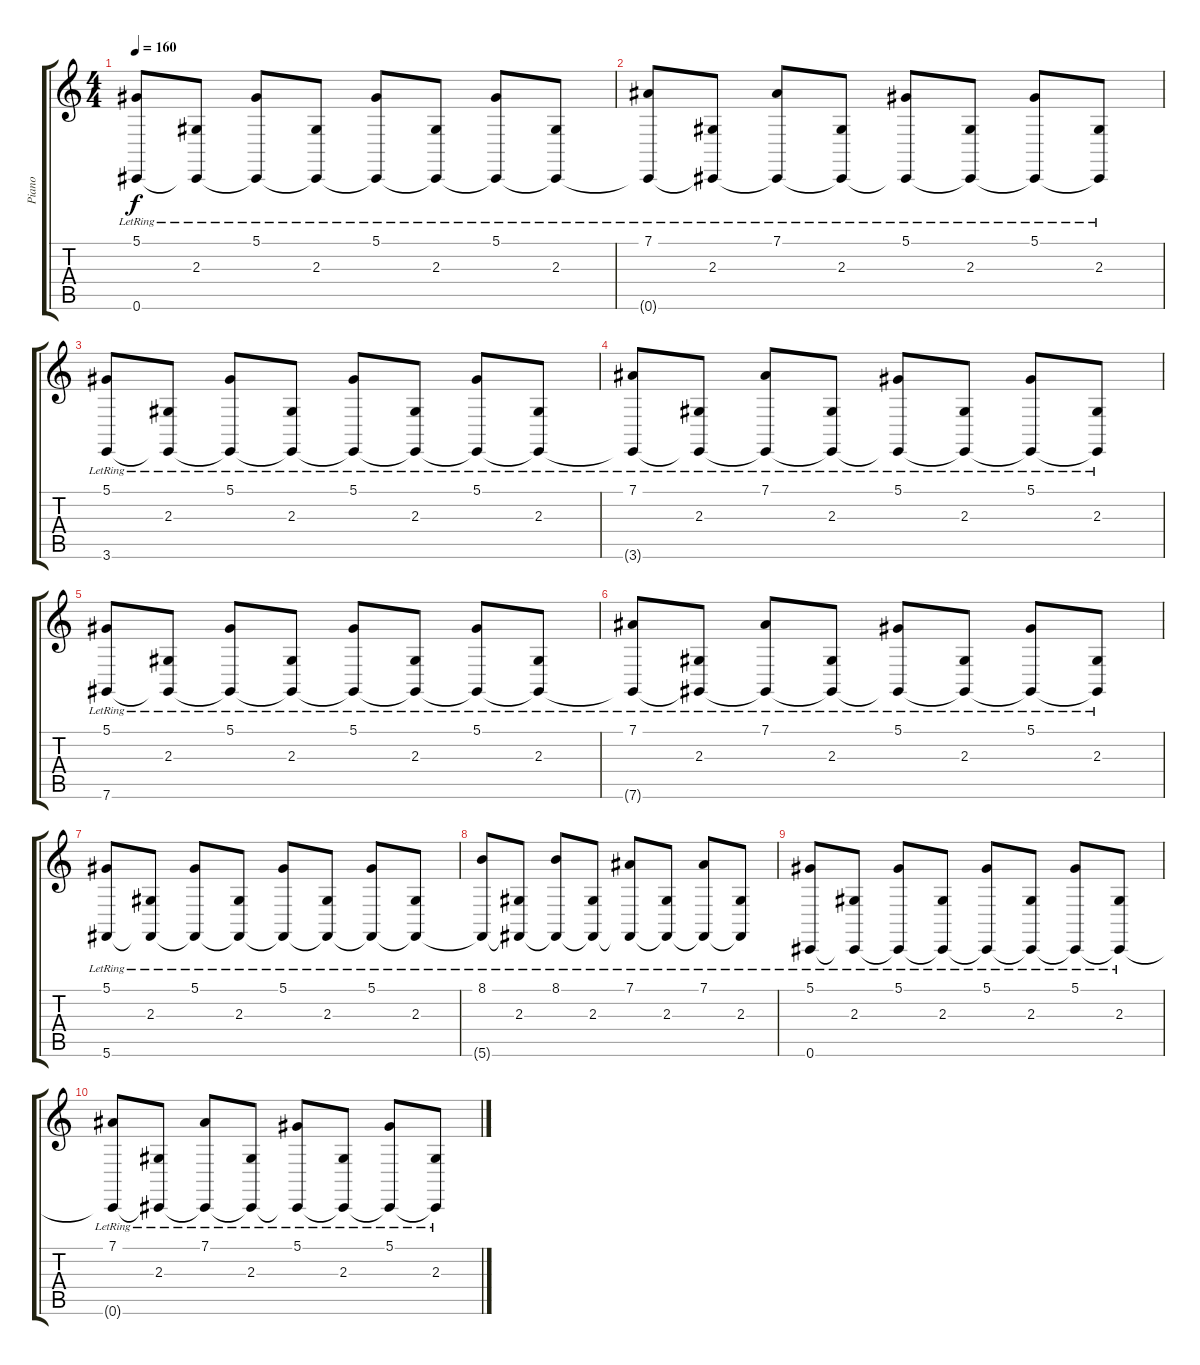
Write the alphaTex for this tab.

\track ("Piano" "Piano") {instrument acousticgrandpiano}
\staff {score tabs}
\tuning (Eb4 Bb3 Gb3 Db3 Ab2 Db2) {hide}
\ts (4 4)
\tempo 160
\clef g2
\ks c
(5.1{lr} 0.6{lr}).8{dy f} (2.3{lr} 0.6{t}).8 (5.1{lr} 0.6{t}).8 (2.3{lr} 0.6{t}).8 (5.1{lr} 0.6{t}).8 (2.3{lr} 0.6{t}).8 (5.1{lr} 0.6{t}).8 (2.3{lr} 0.6{t}).8 |
(7.1{lr} 0.6{t}).8 (2.3{lr} 0.6{t}).8 (7.1{lr} 0.6{t}).8 (2.3{lr} 0.6{t}).8 (5.1{lr} 0.6{t}).8 (2.3{lr} 0.6{t}).8 (5.1{lr} 0.6{t}).8 (2.3{lr} 0.6{t}).8 |
(5.1{lr} 3.6{lr}).8 (2.3{lr} 3.6{t}).8 (5.1{lr} 3.6{t}).8 (2.3{lr} 3.6{t}).8 (5.1{lr} 3.6{t}).8 (2.3{lr} 3.6{t}).8 (5.1{lr} 3.6{t}).8 (2.3{lr} 3.6{t}).8 |
(7.1{lr} 3.6{t}).8{volume 8} (2.3{lr} 3.6{t}).8 (7.1{lr} 3.6{t}).8 (2.3{lr} 3.6{t}).8 (5.1{lr} 3.6{t}).8 (2.3{lr} 3.6{t}).8 (5.1{lr} 3.6{t}).8 (2.3{lr} 3.6{t}).8 |
(5.1{lr} 7.6{lr}).8 (2.3{lr} 7.6{t}).8 (5.1{lr} 7.6{t}).8 (2.3{lr} 7.6{t}).8 (5.1{lr} 7.6{t}).8 (2.3{lr} 7.6{t}).8 (5.1{lr} 7.6{t}).8 (2.3{lr} 7.6{t}).8 |
(7.1{lr} 7.6{t}).8 (2.3{lr} 7.6{t}).8 (7.1{lr} 7.6{t}).8 (2.3{lr} 7.6{t}).8 (5.1{lr} 7.6{t}).8 (2.3{lr} 7.6{t}).8 (5.1{lr} 7.6{t}).8 (2.3{lr} 7.6{t}).8 |
(5.1{lr} 5.6{lr}).8 (2.3{lr} 5.6{t}).8 (5.1{lr} 5.6{t}).8 (2.3{lr} 5.6{t}).8 (5.1{lr} 5.6{t}).8 (2.3{lr} 5.6{t}).8 (5.1{lr} 5.6{t}).8 (2.3{lr} 5.6{t}).8 |
(8.1{lr} 5.6{t}).8{volume 0} (2.3{lr} 5.6{t}).8 (8.1{lr} 5.6{t}).8 (2.3{lr} 5.6{t}).8 (7.1{lr} 5.6{t}).8 (2.3{lr} 5.6{t}).8 (7.1{lr} 5.6{t}).8 (2.3{lr} 5.6{t}).8 |
(5.1{lr} 0.6{lr}).8 (2.3{lr} 0.6{t}).8 (5.1{lr} 0.6{t}).8 (2.3{lr} 0.6{t}).8 (5.1{lr} 0.6{t}).8 (2.3{lr} 0.6{t}).8 (5.1{lr} 0.6{t}).8 (2.3{lr} 0.6{t}).8 |
(7.1{lr} 0.6{t}).8 (2.3{lr} 0.6{t}).8 (7.1{lr} 0.6{t}).8 (2.3{lr} 0.6{t}).8 (5.1{lr} 0.6{t}).8 (2.3{lr} 0.6{t}).8 (5.1{lr} 0.6{t}).8 (2.3{lr} 0.6{t}).8
